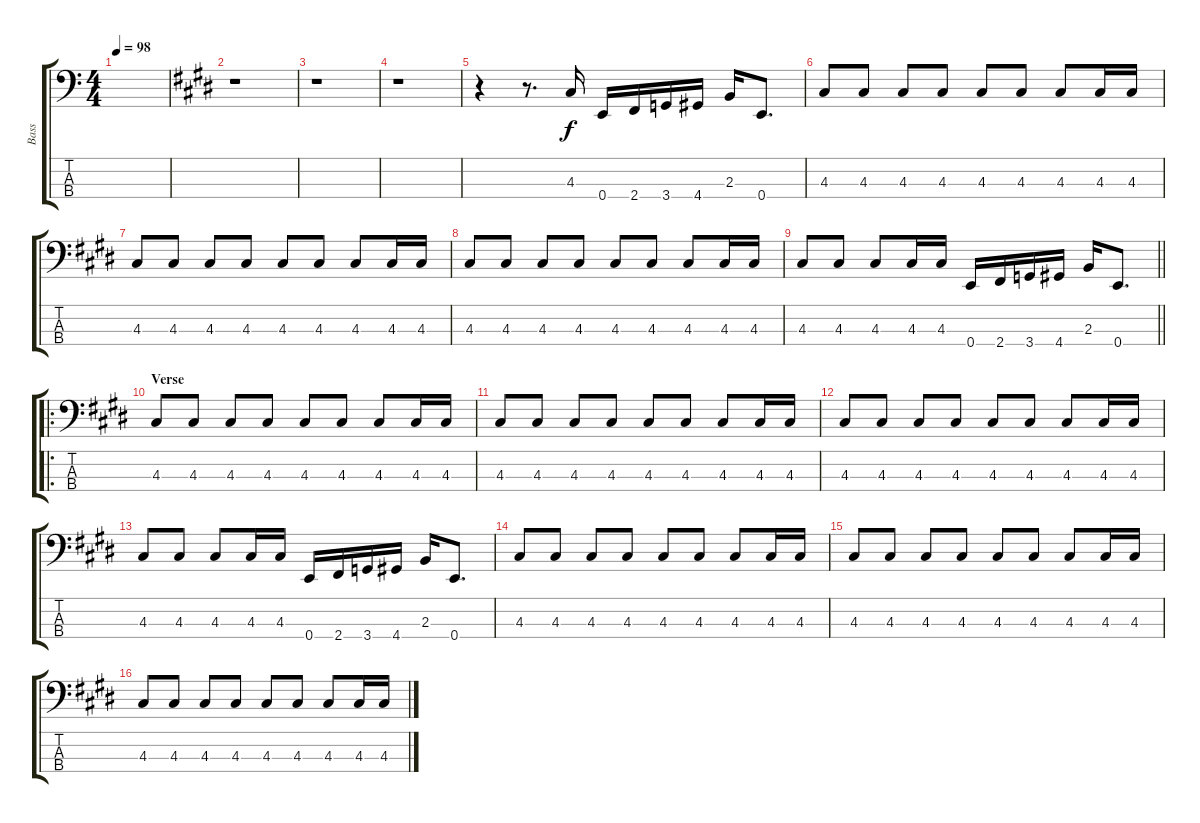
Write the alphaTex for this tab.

\track ("Bass" "Bass") {instrument electricbassfinger}
\staff {score tabs}
\tuning (G2 D2 A1 E1) {hide}
\ts (4 4)
\tempo 98
\clef f4
\ks c
|
\ks e
r.1 |
\ks c#minor
r.1 |
r.1 |
r.4 r.8{d} 4.3.16 0.4.16 2.4.16 3.4.16 4.4.16 2.3.16 0.4.8{d} |
4.3.8 4.3.8 4.3.8 4.3.8 4.3.8 4.3.8 4.3.8 4.3.16 4.3.16 |
4.3.8 4.3.8 4.3.8 4.3.8 4.3.8 4.3.8 4.3.8 4.3.16 4.3.16 |
\ks e
4.3.8 4.3.8 4.3.8 4.3.8 4.3.8 4.3.8 4.3.8 4.3.16 4.3.16 |
\barLineRight lightlight
\ks c#minor
4.3.8 4.3.8 4.3.8 4.3.16 4.3.16 0.4.16 2.4.16 3.4.16 4.4.16 2.3.16 0.4.8{d} |
\ro
\section ("" "Verse")
4.3.8 4.3.8 4.3.8 4.3.8 4.3.8 4.3.8 4.3.8 4.3.16 4.3.16 |
\ks e
4.3.8 4.3.8 4.3.8 4.3.8 4.3.8 4.3.8 4.3.8 4.3.16 4.3.16 |
\ks c#minor
4.3.8 4.3.8 4.3.8 4.3.8 4.3.8 4.3.8 4.3.8 4.3.16 4.3.16 |
4.3.8 4.3.8 4.3.8 4.3.16 4.3.16 0.4.16 2.4.16 3.4.16 4.4.16 2.3.16 0.4.8{d} |
4.3.8 4.3.8 4.3.8 4.3.8 4.3.8 4.3.8 4.3.8 4.3.16 4.3.16 |
4.3.8 4.3.8 4.3.8 4.3.8 4.3.8 4.3.8 4.3.8 4.3.16 4.3.16 |
\ks e
4.3.8 4.3.8 4.3.8 4.3.8 4.3.8 4.3.8 4.3.8 4.3.16 4.3.16
